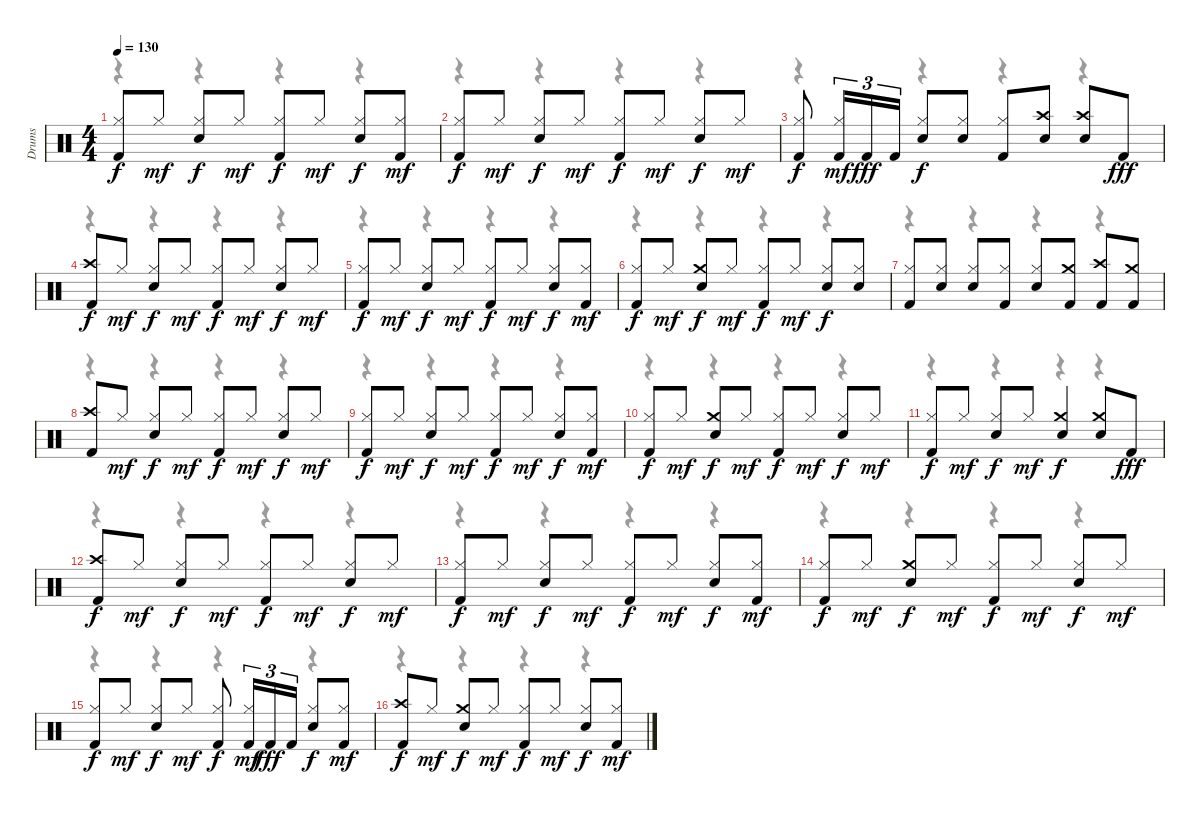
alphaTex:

\bracketExtendMode groupsimilarinstruments
\track ("Drumkit" "Drums") {instrument percussion}
\staff {score}
\articulation defaults
\voice
\ts (4 4)
\tempo 130
\clef neutral
\ks c
("Hi-Hat (closed)" "Kick (hit) 2").8{dy f} "Hi-Hat (closed)".8{dy mf} ("Hi-Hat (closed)" "Snare (hit) 2").8{dy f} "Hi-Hat (closed)".8{dy mf} ("Hi-Hat (closed)" "Kick (hit) 2").8{dy f} "Hi-Hat (closed)".8{dy mf} ("Hi-Hat (closed)" "Snare (hit) 2").8{dy f} ("Hi-Hat (closed)" "Kick (hit) 2").8{dy mf} |
("Hi-Hat (closed)" "Kick (hit) 2").8{dy f} "Hi-Hat (closed)".8{dy mf} ("Hi-Hat (closed)" "Snare (hit) 2").8{dy f} "Hi-Hat (closed)".8{dy mf} ("Hi-Hat (closed)" "Kick (hit) 2").8{dy f} "Hi-Hat (closed)".8{dy mf} ("Hi-Hat (closed)" "Snare (hit) 2").8{dy f} "Hi-Hat (closed)".8{dy mf} |
("Hi-Hat (closed)" "Kick (hit) 2").8{dy f} ("Hi-Hat (closed)" "Kick (hit) 2").16{tu (3 2) dy mf} "Kick (hit) 2".16{tu (3 2) dy fff} "Kick (hit) 2".16{tu (3 2)} ("Hi-Hat (closed)" "Snare (hit) 2").8{dy f} ("Hi-Hat (closed)" "Snare (hit) 2").8 ("Hi-Hat (closed)" "Kick (hit) 2").8 ("Crash high (hit)" "Snare (hit) 2").8 ("Crash high (hit)" "Snare (hit) 2").8 "Kick (hit) 2".8{dy fff} |
("Crash high (hit)" "Kick (hit) 2").8{dy f} "Hi-Hat (closed)".8{dy mf} ("Hi-Hat (closed)" "Snare (hit) 2").8{dy f} "Hi-Hat (closed)".8{dy mf} ("Hi-Hat (closed)" "Kick (hit) 2").8{dy f} "Hi-Hat (closed)".8{dy mf} ("Hi-Hat (closed)" "Snare (hit) 2").8{dy f} "Hi-Hat (closed)".8{dy mf} |
("Hi-Hat (closed)" "Kick (hit) 2").8{dy f} "Hi-Hat (closed)".8{dy mf} ("Hi-Hat (closed)" "Snare (hit) 2").8{dy f} "Hi-Hat (closed)".8{dy mf} ("Hi-Hat (closed)" "Kick (hit) 2").8{dy f} "Hi-Hat (closed)".8{dy mf} ("Hi-Hat (closed)" "Snare (hit) 2").8{dy f} ("Hi-Hat (closed)" "Kick (hit) 2").8{dy mf} |
("Hi-Hat (closed)" "Kick (hit) 2").8{dy f} "Hi-Hat (closed)".8{dy mf} ("Crash medium (hit)" "Snare (hit) 2").8{dy f} "Hi-Hat (closed)".8{dy mf} ("Hi-Hat (closed)" "Kick (hit) 2").8{dy f} "Hi-Hat (closed)".8{dy mf} ("Hi-Hat (closed)" "Snare (hit) 2").8{dy f} ("Hi-Hat (closed)" "Snare (hit) 2").8 |
("Hi-Hat (closed)" "Kick (hit) 2").8 ("Hi-Hat (closed)" "Snare (hit) 2").8 ("Hi-Hat (closed)" "Snare (hit) 2").8 ("Hi-Hat (closed)" "Kick (hit) 2").8 ("Hi-Hat (closed)" "Snare (hit) 2").8 ("Crash medium (hit)" "Kick (hit) 2").8 ("Crash high (hit)" "Kick (hit) 2").8 ("Crash medium (hit)" "Kick (hit) 2").8 |
("Crash high (hit)" "Kick (hit) 2").8 "Hi-Hat (closed)".8{dy mf} ("Hi-Hat (closed)" "Snare (hit) 2").8{dy f} "Hi-Hat (closed)".8{dy mf} ("Hi-Hat (closed)" "Kick (hit) 2").8{dy f} "Hi-Hat (closed)".8{dy mf} ("Hi-Hat (closed)" "Snare (hit) 2").8{dy f} "Hi-Hat (closed)".8{dy mf} |
("Hi-Hat (closed)" "Kick (hit) 2").8{dy f} "Hi-Hat (closed)".8{dy mf} ("Hi-Hat (closed)" "Snare (hit) 2").8{dy f} "Hi-Hat (closed)".8{dy mf} ("Hi-Hat (closed)" "Kick (hit) 2").8{dy f} "Hi-Hat (closed)".8{dy mf} ("Hi-Hat (closed)" "Snare (hit) 2").8{dy f} ("Hi-Hat (closed)" "Kick (hit) 2").8{dy mf} |
("Hi-Hat (closed)" "Kick (hit) 2").8{dy f} "Hi-Hat (closed)".8{dy mf} ("Crash medium (hit)" "Snare (hit) 2").8{dy f} "Hi-Hat (closed)".8{dy mf} ("Hi-Hat (closed)" "Kick (hit) 2").8{dy f} "Hi-Hat (closed)".8{dy mf} ("Hi-Hat (closed)" "Snare (hit) 2").8{dy f} "Hi-Hat (closed)".8{dy mf} |
("Hi-Hat (closed)" "Kick (hit) 2").8{dy f} "Hi-Hat (closed)".8{dy mf} ("Hi-Hat (closed)" "Snare (hit) 2").8{dy f} "Hi-Hat (closed)".8{dy mf} ("Crash medium (hit)" "Snare (hit) 2").4{dy f} ("Crash medium (hit)" "Snare (hit) 2").8 "Kick (hit) 2".8{dy fff} |
("Crash high (hit)" "Kick (hit) 2").8{dy f} "Hi-Hat (closed)".8{dy mf} ("Hi-Hat (closed)" "Snare (hit) 2").8{dy f} "Hi-Hat (closed)".8{dy mf} ("Hi-Hat (closed)" "Kick (hit) 2").8{dy f} "Hi-Hat (closed)".8{dy mf} ("Hi-Hat (closed)" "Snare (hit) 2").8{dy f} "Hi-Hat (closed)".8{dy mf} |
("Hi-Hat (closed)" "Kick (hit) 2").8{dy f} "Hi-Hat (closed)".8{dy mf} ("Hi-Hat (closed)" "Snare (hit) 2").8{dy f} "Hi-Hat (closed)".8{dy mf} ("Hi-Hat (closed)" "Kick (hit) 2").8{dy f} "Hi-Hat (closed)".8{dy mf} ("Hi-Hat (closed)" "Snare (hit) 2").8{dy f} ("Hi-Hat (closed)" "Kick (hit) 2").8{dy mf} |
("Hi-Hat (closed)" "Kick (hit) 2").8{dy f} "Hi-Hat (closed)".8{dy mf} ("Crash medium (hit)" "Snare (hit) 2").8{dy f} "Hi-Hat (closed)".8{dy mf} ("Hi-Hat (closed)" "Kick (hit) 2").8{dy f} "Hi-Hat (closed)".8{dy mf} ("Hi-Hat (closed)" "Snare (hit) 2").8{dy f} "Hi-Hat (closed)".8{dy mf} |
("Hi-Hat (closed)" "Kick (hit) 2").8{dy f} "Hi-Hat (closed)".8{dy mf} ("Hi-Hat (closed)" "Snare (hit) 2").8{dy f} "Hi-Hat (closed)".8{dy mf} ("Hi-Hat (closed)" "Kick (hit) 2").8{dy f} ("Hi-Hat (closed)" "Kick (hit) 2").16{tu (3 2) dy mf} "Kick (hit) 2".16{tu (3 2) dy fff} "Kick (hit) 2".16{tu (3 2)} ("Hi-Hat (closed)" "Snare (hit) 2").8{dy f} ("Hi-Hat (closed)" "Kick (hit) 2").8{dy mf} |
("Crash high (hit)" "Kick (hit) 2").8{dy f} "Hi-Hat (closed)".8{dy mf} ("Crash medium (hit)" "Snare (hit) 2").8{dy f} "Hi-Hat (closed)".8{dy mf} ("Hi-Hat (closed)" "Kick (hit) 2").8{dy f} "Hi-Hat (closed)".8{dy mf} ("Hi-Hat (closed)" "Snare (hit) 2").8{dy f} ("Hi-Hat (closed)" "Kick (hit) 2").8{dy mf}
\voice
\clef neutral
\ottava regular
\simile none
\ks c
r.4{dy mf} r.4 r.4 r.4 |
r.4 r.4 r.4 r.4 |
r.4 r.4 r.4 r.4 |
r.4 r.4 r.4 r.4 |
r.4 r.4 r.4 r.4 |
r.4 r.4 r.4 r.4 |
r.4 r.4 r.4 r.4 |
r.4 r.4 r.4 r.4 |
r.4 r.4 r.4 r.4 |
r.4 r.4 r.4 r.4 |
r.4 r.4 r.4 r.4 |
r.4 r.4 r.4 r.4 |
r.4 r.4 r.4 r.4 |
r.4 r.4 r.4 r.4 |
r.4 r.4 r.4 r.4 |
r.4 r.4 r.4 r.4
